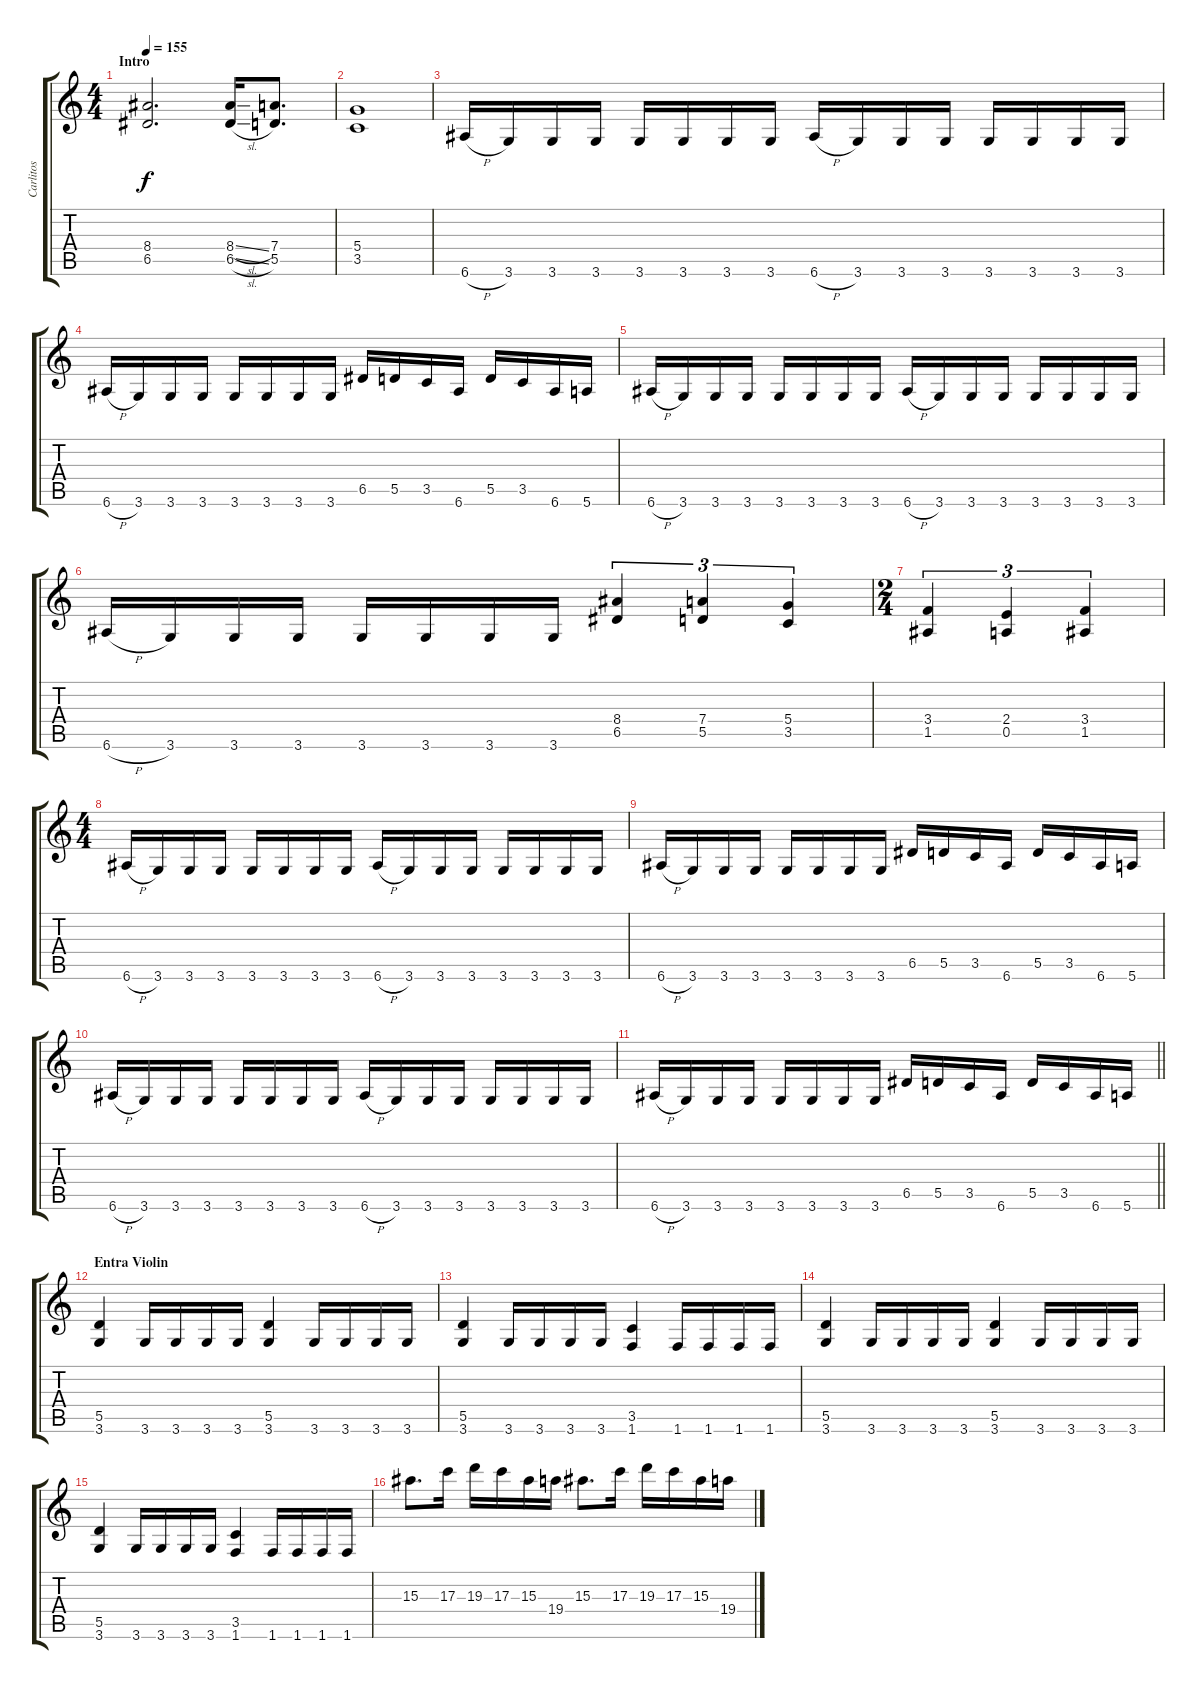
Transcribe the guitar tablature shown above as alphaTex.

\track ("Carlitos" "Carlitos") {instrument distortionguitar}
\staff {score tabs}
\tuning (E4 B3 G3 D3 A2 E2) {hide}
\ts (4 4)
\section ("" "Intro")
\tempo 155
\clef g2
\ks c
(8.4 6.5).2{d dy f instrument distortionguitar} (8.4{sl} 6.5{sl}).16 (7.4 5.5).8{d} |
(5.4 3.5).1 |
6.6{h}.16 3.6.16 3.6.16 3.6.16 3.6.16 3.6.16 3.6.16 3.6.16 6.6{h}.16 3.6.16 3.6.16 3.6.16 3.6.16 3.6.16 3.6.16 3.6.16 |
6.6{h}.16 3.6.16 3.6.16 3.6.16 3.6.16 3.6.16 3.6.16 3.6.16 6.5.16 5.5.16 3.5.16 6.6.16 5.5.16 3.5.16 6.6.16 5.6.16 |
6.6{h}.16 3.6.16 3.6.16 3.6.16 3.6.16 3.6.16 3.6.16 3.6.16 6.6{h}.16 3.6.16 3.6.16 3.6.16 3.6.16 3.6.16 3.6.16 3.6.16 |
6.6{h}.16 3.6.16 3.6.16 3.6.16 3.6.16 3.6.16 3.6.16 3.6.16 (8.4 6.5).4{tu (3 2)} (7.4 5.5).4{tu (3 2)} (5.4 3.5).4{tu (3 2)} |
\ts (2 4)
(3.4 1.5).4{tu (3 2)} (2.4 0.5).4{tu (3 2)} (3.4 1.5).4{tu (3 2)} |
\ts (4 4)
6.6{h}.16 3.6.16 3.6.16 3.6.16 3.6.16 3.6.16 3.6.16 3.6.16 6.6{h}.16 3.6.16 3.6.16 3.6.16 3.6.16 3.6.16 3.6.16 3.6.16 |
6.6{h}.16 3.6.16 3.6.16 3.6.16 3.6.16 3.6.16 3.6.16 3.6.16 6.5.16 5.5.16 3.5.16 6.6.16 5.5.16 3.5.16 6.6.16 5.6.16 |
6.6{h}.16 3.6.16 3.6.16 3.6.16 3.6.16 3.6.16 3.6.16 3.6.16 6.6{h}.16 3.6.16 3.6.16 3.6.16 3.6.16 3.6.16 3.6.16 3.6.16 |
\barLineRight lightlight
6.6{h}.16 3.6.16 3.6.16 3.6.16 3.6.16 3.6.16 3.6.16 3.6.16 6.5.16 5.5.16 3.5.16 6.6.16 5.5.16 3.5.16 6.6.16 5.6.16 |
\section ("" "Entra Violin")
(5.5 3.6).4 3.6.16 3.6.16 3.6.16 3.6.16 (5.5 3.6).4 3.6.16 3.6.16 3.6.16 3.6.16 |
(5.5 3.6).4 3.6.16 3.6.16 3.6.16 3.6.16 (3.5 1.6).4 1.6.16 1.6.16 1.6.16 1.6.16 |
(5.5 3.6).4 3.6.16 3.6.16 3.6.16 3.6.16 (5.5 3.6).4 3.6.16 3.6.16 3.6.16 3.6.16 |
(5.5 3.6).4 3.6.16 3.6.16 3.6.16 3.6.16 (3.5 1.6).4 1.6.16 1.6.16 1.6.16 1.6.16 |
15.3.8{d} 17.3.16 19.3.16 17.3.16 15.3.16 19.4.16 15.3.8{d} 17.3.16 19.3.16 17.3.16 15.3.16 19.4.16
